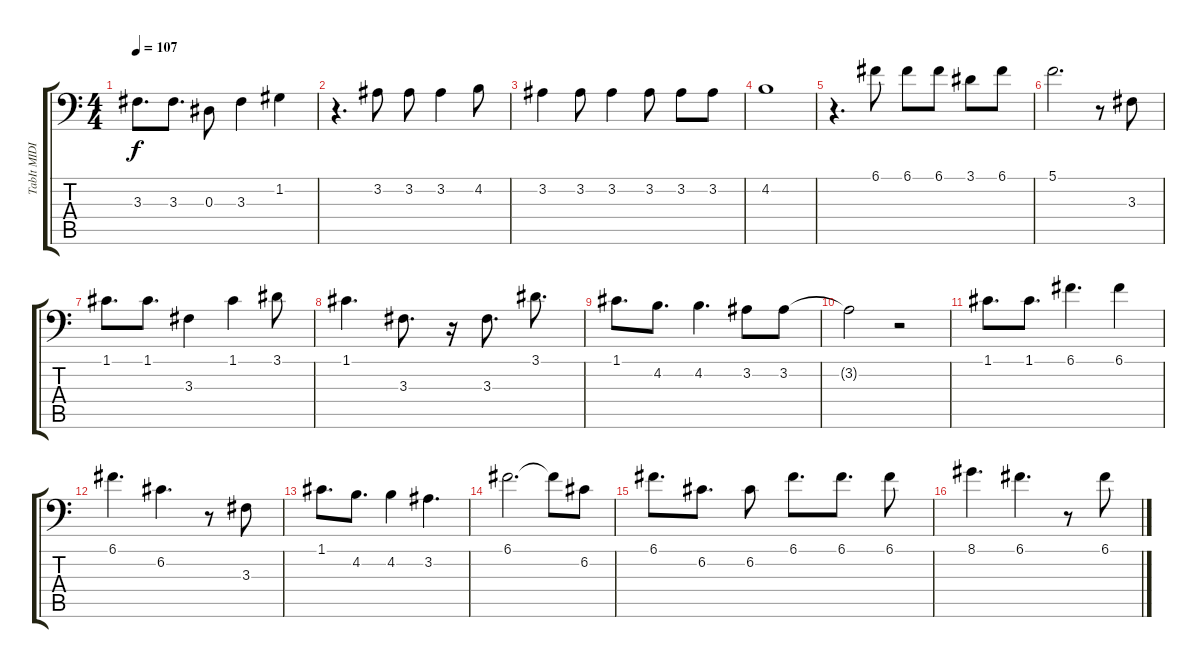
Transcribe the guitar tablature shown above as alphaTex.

\track ("TabIt MIDI - Track 8" "TabIt MIDI") {instrument oboe}
\staff {score tabs}
\tuning (C4 G3 Eb3 Bb2 F2 Bb1) {hide}
\ts (4 4)
\tempo 107
\clef f4
\ks c
3.3.8{d dy f} 3.3.8{d} 0.3.8 3.3.4 1.2.4 |
r.4{d} 3.2.8 3.2.8 3.2.4 4.2.8 |
3.2.4 3.2.8 3.2.4 3.2.8 3.2.8 3.2.8 |
4.2.1 |
r.4{d} 6.1.8 6.1.8 6.1.8 3.1.8 6.1.8 |
5.1.2{d} r.8 3.3.8 |
1.1.8{d} 1.1.8{d} 3.3.4 1.1.4 3.1.8 |
1.1.4{d} 3.3.8{d} r.16 3.3.8{d} 3.1.8{d} |
1.1.8{d} 4.2.8{d} 4.2.4{d} 3.2.8 3.2.8 |
3.2{t}.2 r.2 |
1.1.8{d} 1.1.8{d} 6.1.4{d} 6.1.4 |
6.1.4{d} 6.2.4{d} r.8 3.3.8 |
1.1.8{d} 4.2.8{d} 4.2.4 3.2.4{d} |
6.1.2{d} 6.1{t}.8 6.2.8 |
6.1.8{d} 6.2.8{d} 6.2.8 6.1.8{d} 6.1.8{d} 6.1.8 |
8.1.4{d} 6.1.4{d} r.8 6.1.8
